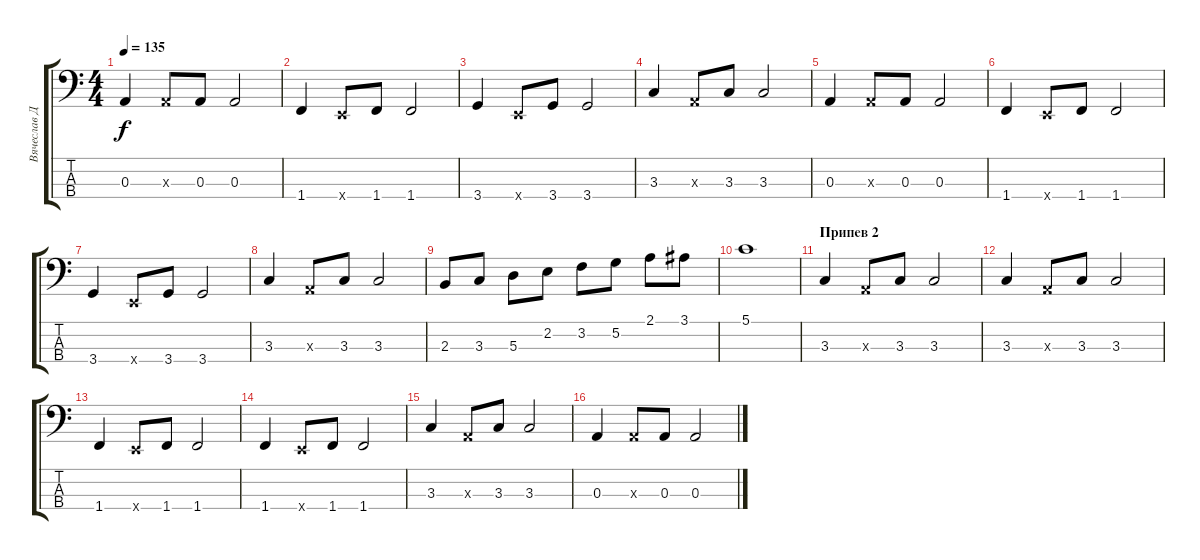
\track ("Вячеслав Двинин" "Вячеслав Д") {instrument electricbasspick}
\staff {score tabs}
\tuning (G2 D2 A1 E1) {hide}
\ts (4 4)
\tempo 135
\clef f4
\ks c
0.3.4{dy f} 0.3{x}.8 0.3.8 0.3.2 |
1.4.4 0.4{x}.8 1.4.8 1.4.2 |
3.4.4 0.4{x}.8 3.4.8 3.4.2 |
3.3.4 0.3{x}.8 3.3.8 3.3.2 |
0.3.4 0.3{x}.8 0.3.8 0.3.2 |
1.4.4 0.4{x}.8 1.4.8 1.4.2 |
3.4.4 0.4{x}.8 3.4.8 3.4.2 |
3.3.4 0.3{x}.8 3.3.8 3.3.2 |
2.3.8 3.3.8 5.3.8 2.2.8 3.2.8 5.2.8 2.1.8 3.1.8 |
5.1.1 |
\section ("" "Припев 2")
3.3.4 0.3{x}.8 3.3.8 3.3.2 |
3.3.4 0.3{x}.8 3.3.8 3.3.2 |
1.4.4 0.4{x}.8 1.4.8 1.4.2 |
1.4.4 0.4{x}.8 1.4.8 1.4.2 |
3.3.4 0.3{x}.8 3.3.8 3.3.2 |
0.3.4 0.3{x}.8 0.3.8 0.3.2
